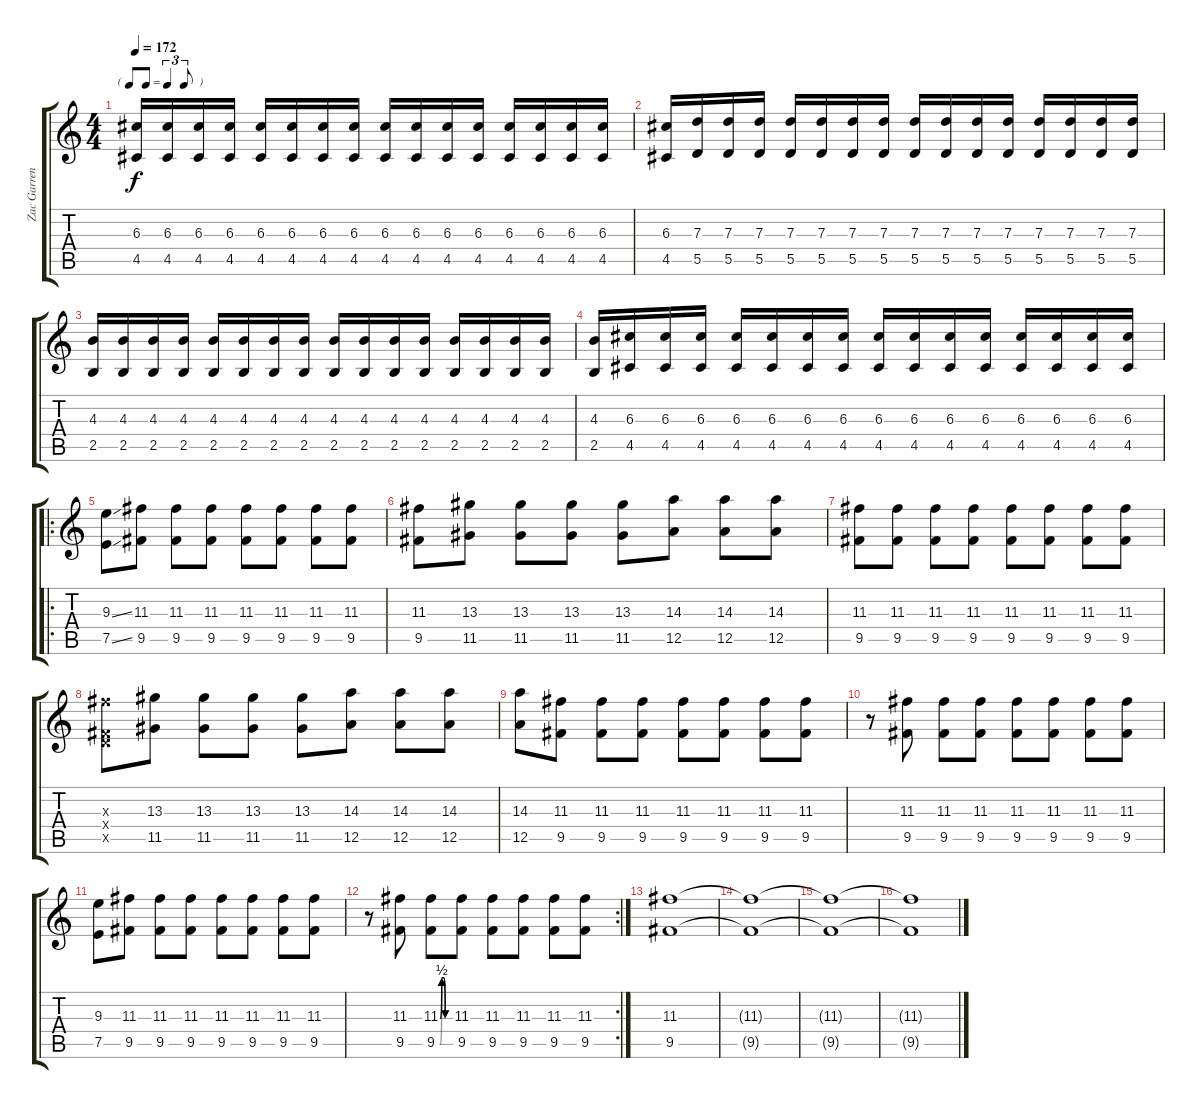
\track ("Zac Garren" "Zac Garren") {instrument distortionguitar}
\staff {score tabs}
\tuning (E4 B3 G3 D3 A2 D2) {hide}
\ts (4 4)
\tf triplet8th
\tempo 172
\clef g2
\ks c
(6.3 4.5).16{dy f} (6.3 4.5).16 (6.3 4.5).16 (6.3 4.5).16 (6.3 4.5).16 (6.3 4.5).16 (6.3 4.5).16 (6.3 4.5).16 (6.3 4.5).16 (6.3 4.5).16 (6.3 4.5).16 (6.3 4.5).16 (6.3 4.5).16 (6.3 4.5).16 (6.3 4.5).16 (6.3 4.5).16 |
(6.3 4.5).16 (7.3 5.5).16 (7.3 5.5).16 (7.3 5.5).16 (7.3 5.5).16 (7.3 5.5).16 (7.3 5.5).16 (7.3 5.5).16 (7.3 5.5).16 (7.3 5.5).16 (7.3 5.5).16 (7.3 5.5).16 (7.3 5.5).16 (7.3 5.5).16 (7.3 5.5).16 (7.3 5.5).16 |
(4.3 2.5).16 (4.3 2.5).16 (4.3 2.5).16 (4.3 2.5).16 (4.3 2.5).16 (4.3 2.5).16 (4.3 2.5).16 (4.3 2.5).16 (4.3 2.5).16 (4.3 2.5).16 (4.3 2.5).16 (4.3 2.5).16 (4.3 2.5).16 (4.3 2.5).16 (4.3 2.5).16 (4.3 2.5).16 |
(4.3 2.5).16 (6.3 4.5).16 (6.3 4.5).16 (6.3 4.5).16 (6.3 4.5).16 (6.3 4.5).16 (6.3 4.5).16 (6.3 4.5).16 (6.3 4.5).16 (6.3 4.5).16 (6.3 4.5).16 (6.3 4.5).16 (6.3 4.5).16 (6.3 4.5).16 (6.3 4.5).16 (6.3 4.5).16 |
\ro
(9.3{ss} 7.5{ss}).8 (11.3 9.5).8 (11.3 9.5).8 (11.3 9.5).8 (11.3 9.5).8 (11.3 9.5).8 (11.3 9.5).8 (11.3 9.5).8 |
(11.3 9.5).8 (13.3 11.5).8 (13.3 11.5).8 (13.3 11.5).8 (13.3 11.5).8 (14.3 12.5).8 (14.3 12.5).8 (14.3 12.5).8 |
(11.3 9.5).8 (11.3 9.5).8 (11.3 9.5).8 (11.3 9.5).8 (11.3 9.5).8 (11.3 9.5).8 (11.3 9.5).8 (11.3 9.5).8 |
(11.3{x} 0.4{x} 9.5{x}).8 (13.3 11.5).8 (13.3 11.5).8 (13.3 11.5).8 (13.3 11.5).8 (14.3 12.5).8 (14.3 12.5).8 (14.3 12.5).8 |
(14.3 12.5).8 (11.3 9.5).8 (11.3 9.5).8 (11.3 9.5).8 (11.3 9.5).8 (11.3 9.5).8 (11.3 9.5).8 (11.3 9.5).8 |
r.8 (11.3 9.5).8 (11.3 9.5).8 (11.3 9.5).8 (11.3 9.5).8 (11.3 9.5).8 (11.3 9.5).8 (11.3 9.5).8 |
(9.3 7.5).8 (11.3 9.5).8 (11.3 9.5).8 (11.3 9.5).8 (11.3 9.5).8 (11.3 9.5).8 (11.3 9.5).8 (11.3 9.5).8 |
\rc 2
r.8 (11.3 9.5).8 (11.3{be (custom 0 0 10 2 20 2 30 0 60 0)} 9.5{be (custom 0 0 10 2 20 2 30 0 60 0)}).8 (11.3 9.5).8 (11.3 9.5).8 (11.3 9.5).8 (11.3 9.5).8 (11.3 9.5).8 |
(11.3 9.5).1 |
(11.3{t} 9.5{t}).1 |
(11.3{t} 9.5{t}).1 |
(11.3{t} 9.5{t}).1
